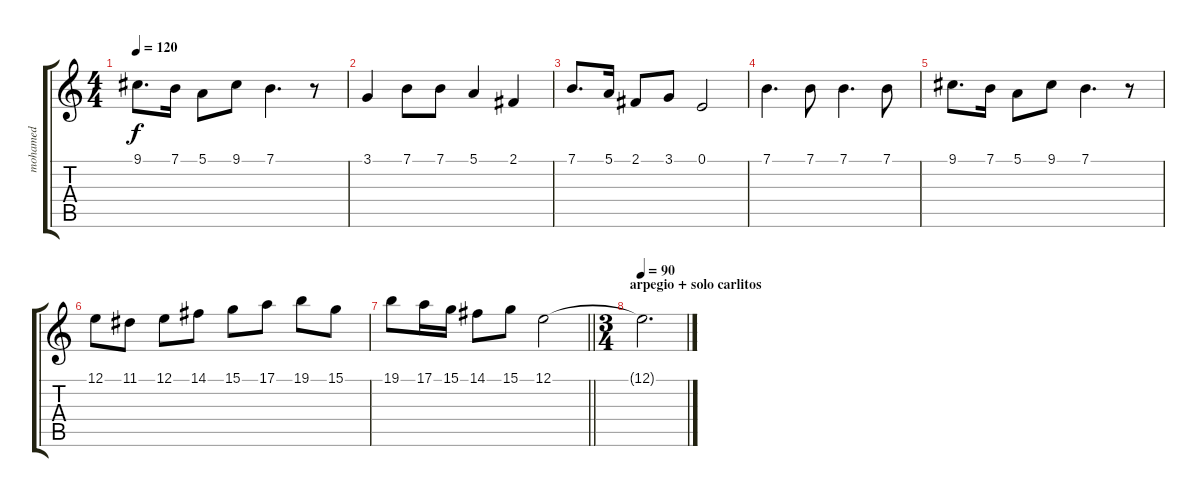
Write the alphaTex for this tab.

\track ("mohamed" "mohamed") {instrument violin}
\staff {score tabs}
\tuning (E4 B3 G3 D3 A2 E2) {hide}
\ts (4 4)
\tempo 120
\clef g2
\ks c
9.1.8{d dy f} 7.1.16 5.1.8 9.1.8 7.1.4{d} r.8 |
3.1.4 7.1.8 7.1.8 5.1.4 2.1.4 |
7.1.8{d} 5.1.16 2.1.8 3.1.8 0.1.2 |
7.1.4{d} 7.1.8 7.1.4{d} 7.1.8 |
9.1.8{d} 7.1.16 5.1.8 9.1.8 7.1.4{d} r.8 |
12.1.8 11.1.8 12.1.8 14.1.8 15.1.8 17.1.8 19.1.8 15.1.8 |
\barLineRight lightlight
19.1.8 17.1.16 15.1.16 14.1.8 15.1.8 12.1.2 |
\ts (3 4)
\section ("" "arpegio + solo carlitos")
\tempo 90
12.1{t}.2{d}
